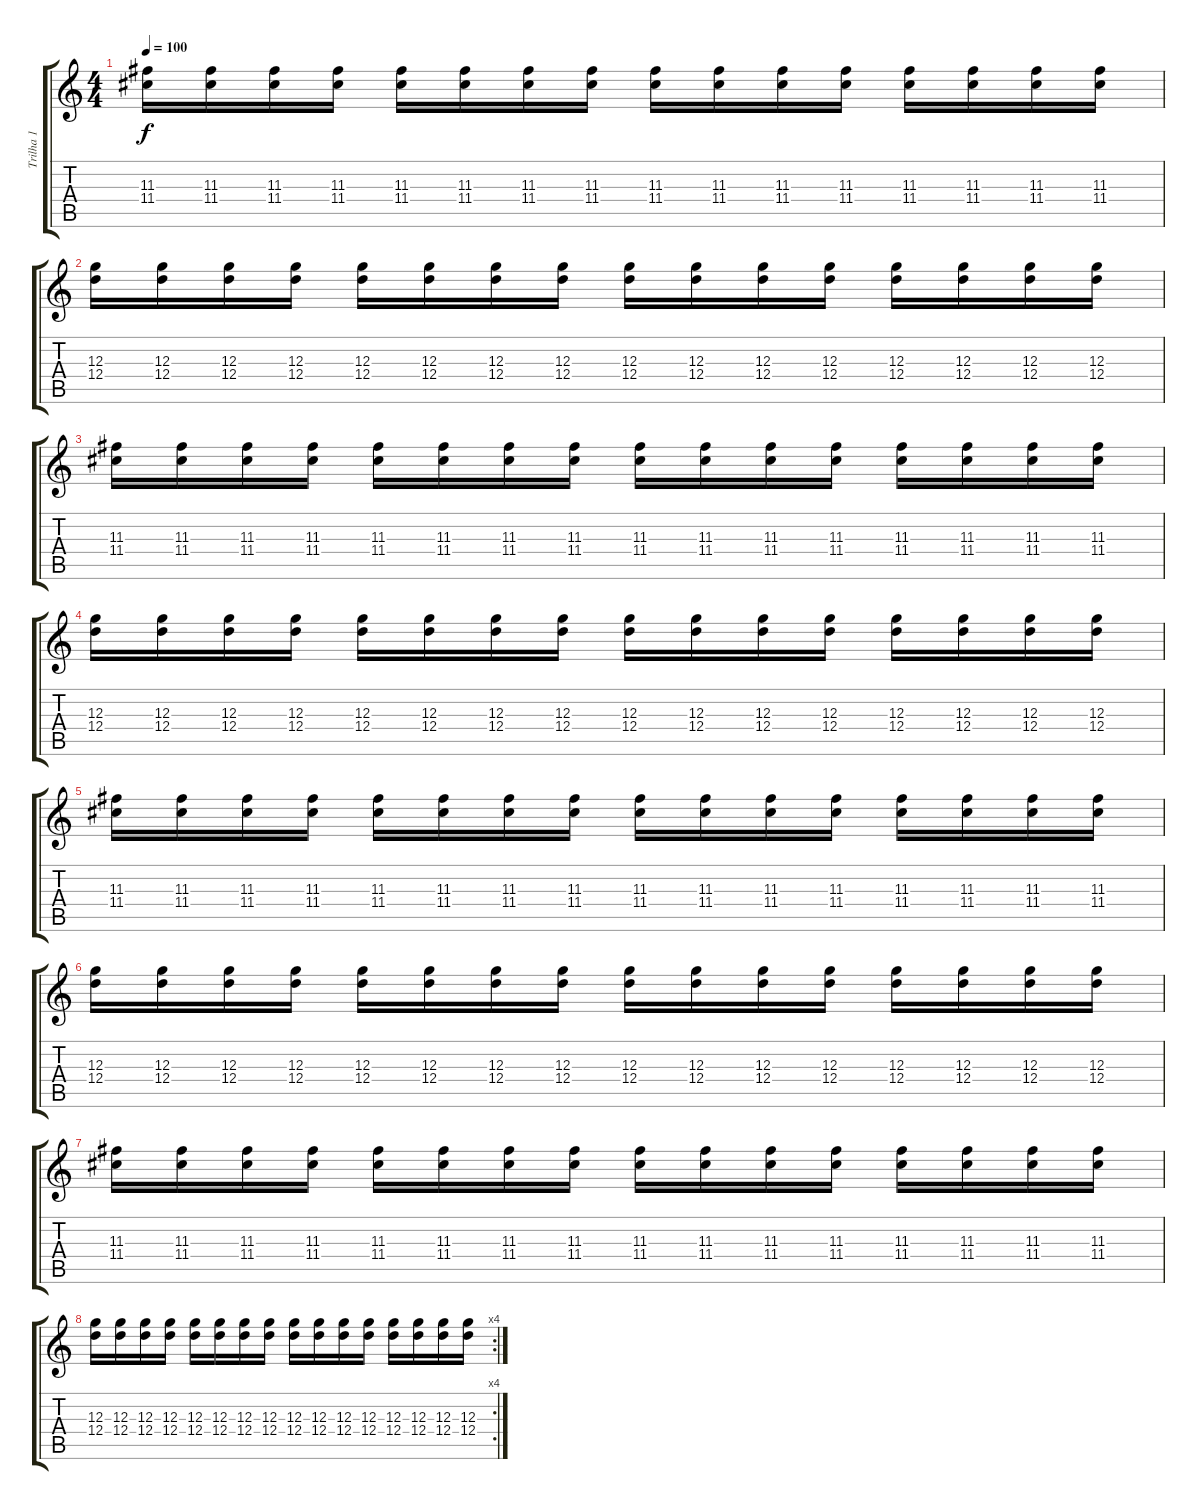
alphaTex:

\track ("Trilha 1" "Trilha 1") {instrument distortionguitar}
\staff {score tabs}
\tuning (E4 B3 G3 D3 A2 E2) {hide}
\ts (4 4)
\tempo 100
\clef g2
\ks c
(11.3 11.4).16{dy f} (11.3 11.4).16 (11.3 11.4).16 (11.3 11.4).16 (11.3 11.4).16 (11.3 11.4).16 (11.3 11.4).16 (11.3 11.4).16 (11.3 11.4).16 (11.3 11.4).16 (11.3 11.4).16 (11.3 11.4).16 (11.3 11.4).16 (11.3 11.4).16 (11.3 11.4).16 (11.3 11.4).16 |
(12.3 12.4).16 (12.3 12.4).16 (12.3 12.4).16 (12.3 12.4).16 (12.3 12.4).16 (12.3 12.4).16 (12.3 12.4).16 (12.3 12.4).16 (12.3 12.4).16 (12.3 12.4).16 (12.3 12.4).16 (12.3 12.4).16 (12.3 12.4).16 (12.3 12.4).16 (12.3 12.4).16 (12.3 12.4).16 |
(11.3 11.4).16 (11.3 11.4).16 (11.3 11.4).16 (11.3 11.4).16 (11.3 11.4).16 (11.3 11.4).16 (11.3 11.4).16 (11.3 11.4).16 (11.3 11.4).16 (11.3 11.4).16 (11.3 11.4).16 (11.3 11.4).16 (11.3 11.4).16 (11.3 11.4).16 (11.3 11.4).16 (11.3 11.4).16 |
(12.3 12.4).16 (12.3 12.4).16 (12.3 12.4).16 (12.3 12.4).16 (12.3 12.4).16 (12.3 12.4).16 (12.3 12.4).16 (12.3 12.4).16 (12.3 12.4).16 (12.3 12.4).16 (12.3 12.4).16 (12.3 12.4).16 (12.3 12.4).16 (12.3 12.4).16 (12.3 12.4).16 (12.3 12.4).16 |
(11.3 11.4).16 (11.3 11.4).16 (11.3 11.4).16 (11.3 11.4).16 (11.3 11.4).16 (11.3 11.4).16 (11.3 11.4).16 (11.3 11.4).16 (11.3 11.4).16 (11.3 11.4).16 (11.3 11.4).16 (11.3 11.4).16 (11.3 11.4).16 (11.3 11.4).16 (11.3 11.4).16 (11.3 11.4).16 |
(12.3 12.4).16 (12.3 12.4).16 (12.3 12.4).16 (12.3 12.4).16 (12.3 12.4).16 (12.3 12.4).16 (12.3 12.4).16 (12.3 12.4).16 (12.3 12.4).16 (12.3 12.4).16 (12.3 12.4).16 (12.3 12.4).16 (12.3 12.4).16 (12.3 12.4).16 (12.3 12.4).16 (12.3 12.4).16 |
(11.3 11.4).16 (11.3 11.4).16 (11.3 11.4).16 (11.3 11.4).16 (11.3 11.4).16 (11.3 11.4).16 (11.3 11.4).16 (11.3 11.4).16 (11.3 11.4).16 (11.3 11.4).16 (11.3 11.4).16 (11.3 11.4).16 (11.3 11.4).16 (11.3 11.4).16 (11.3 11.4).16 (11.3 11.4).16 |
\rc 4
(12.3 12.4).16 (12.3 12.4).16 (12.3 12.4).16 (12.3 12.4).16 (12.3 12.4).16 (12.3 12.4).16 (12.3 12.4).16 (12.3 12.4).16 (12.3 12.4).16 (12.3 12.4).16 (12.3 12.4).16 (12.3 12.4).16 (12.3 12.4).16 (12.3 12.4).16 (12.3 12.4).16 (12.3 12.4).16
